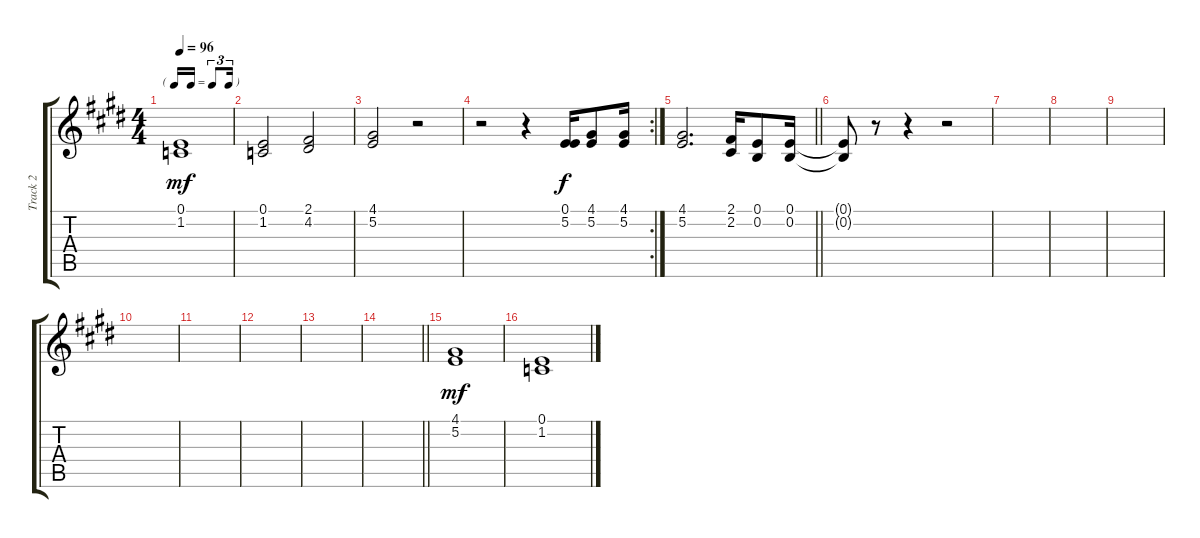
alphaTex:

\track ("Track 2" "Track 2") {instrument tenorsax}
\staff {score tabs}
\tuning (E4 B3 G3 D3 A2 E2) {hide}
\ts (4 4)
\tf triplet16th
\tempo 96
\clef g2
\ks e
(0.1 1.2).1{dy mf} |
(0.1 1.2).2 (2.1 4.2).2 |
(4.1 5.2).2 r.2 |
\rc 2
r.2{volume 10 instrument tenorsax} r.4 (0.1 5.2).16{dy f} (4.1 5.2).8 (4.1 5.2).16 |
\barLineRight lightlight
(4.1 5.2).2{d} (2.1 2.2).16 (0.1 0.2).8 (0.1 0.2).16 |
(0.1{t} 0.2{t}).8 r.8 r.4 r.2 |
|
|
|
|
|
|
|
\barLineRight lightlight
|
(4.1 5.2).1{dy mf volume 6 instrument choiraahs} |
(0.1 1.2).1
